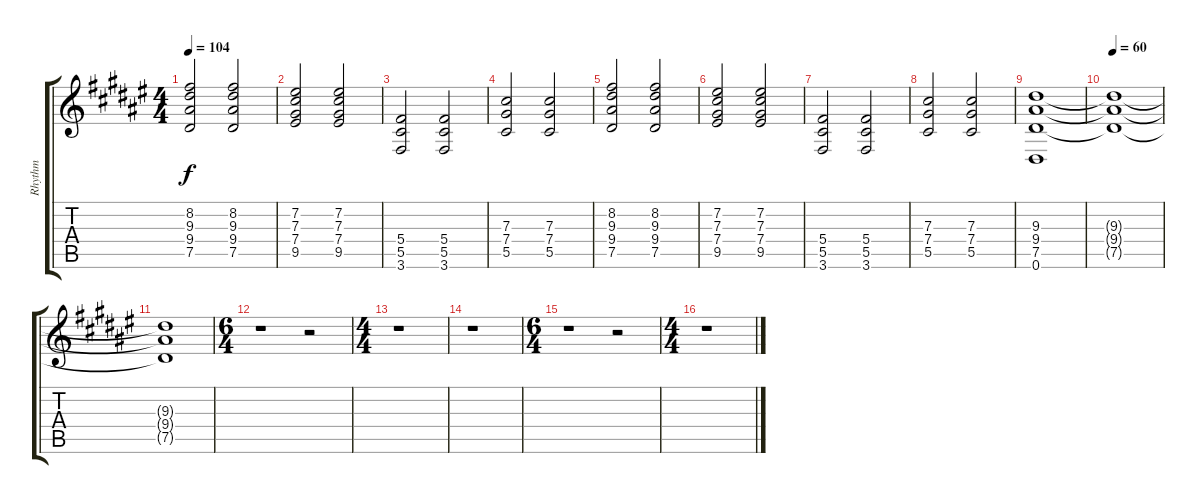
\track ("Rhythm" "Rhythm") {instrument overdrivenguitar}
\staff {score tabs}
\tuning (Eb4 Bb3 Gb3 Db3 Ab2 Eb2) {hide}
\ts (4 4)
\tempo 104
\clef g2
\ks f#
(8.2 9.3 9.4 7.5).2{dy f} (8.2 9.3 9.4 7.5).2 |
(7.2 7.3 7.4 9.5).2 (7.2 7.3 7.4 9.5).2 |
(5.4 5.5 3.6).2 (5.4 5.5 3.6).2 |
(7.3 7.4 5.5).2 (7.3 7.4 5.5).2 |
(8.2 9.3 9.4 7.5).2 (8.2 9.3 9.4 7.5).2 |
(7.2 7.3 7.4 9.5).2 (7.2 7.3 7.4 9.5).2 |
(5.4 5.5 3.6).2 (5.4 5.5 3.6).2 |
(7.3 7.4 5.5).2 (7.3 7.4 5.5).2 |
(9.3 9.4 7.5 0.6).1 |
\tempo 60
(9.3{t} 9.4{t} 7.5{t}).1{volume 6} |
(9.3{t} 9.4{t} 7.5{t}).1 |
\ts (6 4)
r.1 r.2 |
\ts (4 4)
r.1 |
r.1 |
\ts (6 4)
r.1 r.2 |
\ts (4 4)
r.1
